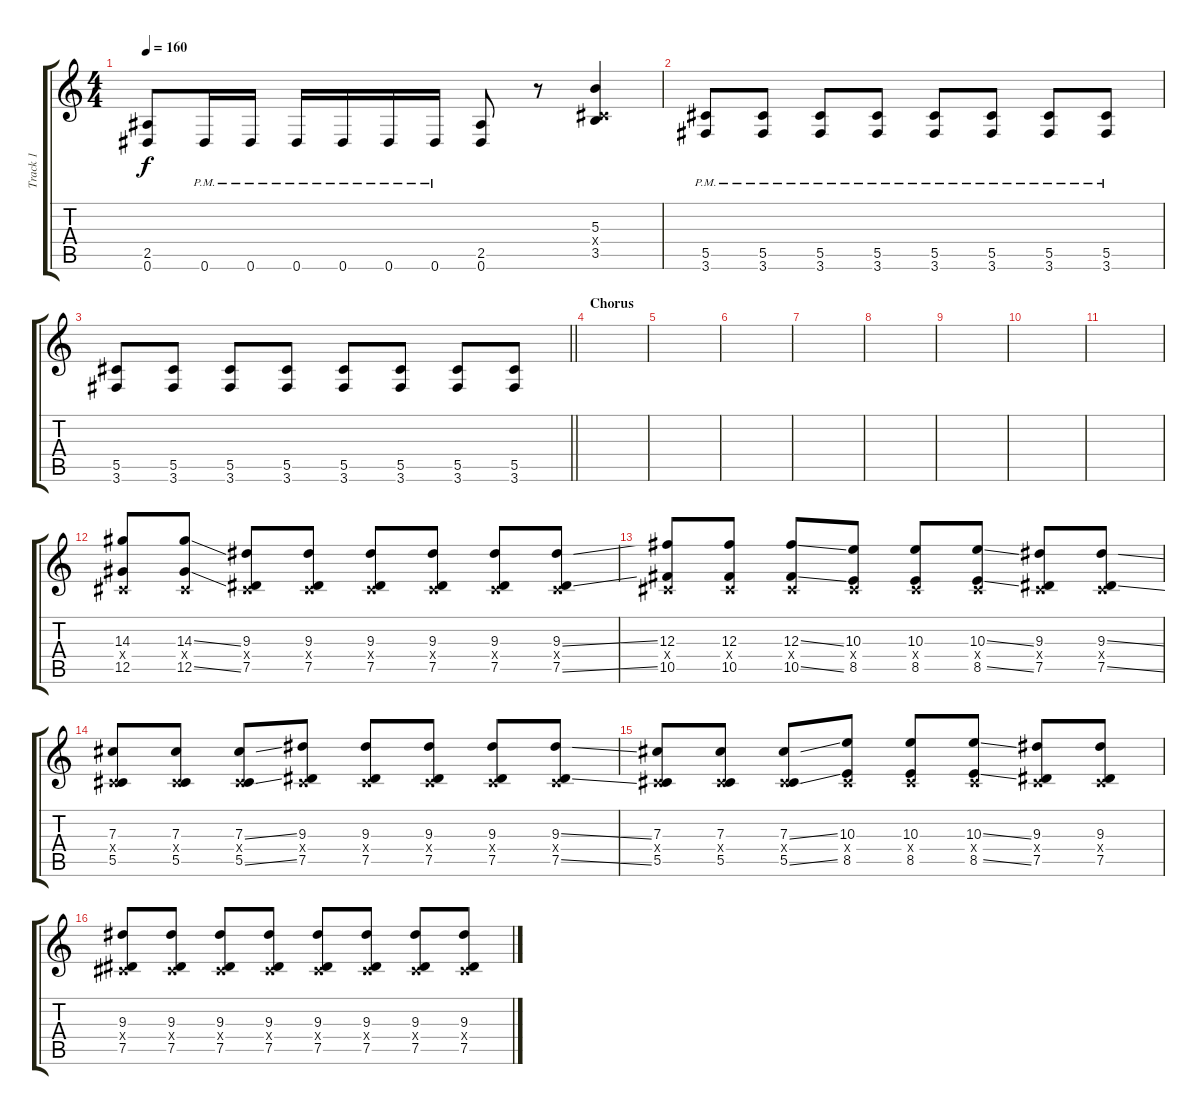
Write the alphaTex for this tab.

\track ("Track 1" "Track 1") {instrument distortionguitar}
\staff {score tabs}
\tuning (Eb4 Bb3 Gb3 Db3 Ab2 Eb2) {hide}
\ts (4 4)
\tempo 160
\clef g2
\ks c
(2.5 0.6).8{dy f} 0.6{pm}.16 0.6{pm}.16 0.6{pm}.16 0.6{pm}.16 0.6{pm}.16 0.6{pm}.16 (2.5 0.6).8 r.8 (5.3 0.4{x} 3.5).4 |
(5.5{pm} 3.6{pm}).8 (5.5{pm} 3.6{pm}).8 (5.5{pm} 3.6{pm}).8 (5.5{pm} 3.6{pm}).8 (5.5{pm} 3.6{pm}).8 (5.5{pm} 3.6{pm}).8 (5.5{pm} 3.6{pm}).8 (5.5{pm} 3.6{pm}).8 |
\barLineRight lightlight
(5.5 3.6).8 (5.5 3.6).8 (5.5 3.6).8 (5.5 3.6).8 (5.5 3.6).8 (5.5 3.6).8 (5.5 3.6).8 (5.5 3.6).8 |
\section ("" "Chorus")
|
|
|
|
|
|
|
|
(14.3 0.4{x} 12.5).8 (14.3{ss} 0.4{x} 12.5{ss}).8 (9.3 0.4{x} 7.5).8 (9.3 0.4{x} 7.5).8 (9.3 0.4{x} 7.5).8 (9.3 0.4{x} 7.5).8 (9.3 0.4{x} 7.5).8 (9.3{ss} 0.4{x} 7.5{ss}).8 |
(12.3 0.4{x} 10.5).8 (12.3 0.4{x} 10.5).8 (12.3{ss} 0.4{x} 10.5{ss}).8 (10.3 0.4{x} 8.5).8 (10.3 0.4{x} 8.5).8 (10.3{ss} 0.4{x} 8.5{ss}).8 (9.3 0.4{x} 7.5).8 (9.3{ss} 0.4{x} 7.5{ss}).8 |
(7.3 0.4{x} 5.5).8 (7.3 0.4{x} 5.5).8 (7.3{ss} 0.4{x} 5.5{ss}).8 (9.3 0.4{x} 7.5).8 (9.3 0.4{x} 7.5).8 (9.3 0.4{x} 7.5).8 (9.3 0.4{x} 7.5).8 (9.3{ss} 0.4{x} 7.5{ss}).8 |
(7.3 0.4{x} 5.5).8 (7.3 0.4{x} 5.5).8 (7.3{ss} 0.4{x} 5.5{ss}).8 (10.3 0.4{x} 8.5).8 (10.3 0.4{x} 8.5).8 (10.3{ss} 0.4{x} 8.5{ss}).8 (9.3 0.4{x} 7.5).8 (9.3 0.4{x} 7.5).8 |
(9.3 0.4{x} 7.5).8 (9.3 0.4{x} 7.5).8 (9.3 0.4{x} 7.5).8 (9.3 0.4{x} 7.5).8 (9.3 0.4{x} 7.5).8 (9.3 0.4{x} 7.5).8 (9.3 0.4{x} 7.5).8 (9.3{ss} 0.4{x} 7.5{ss}).8
